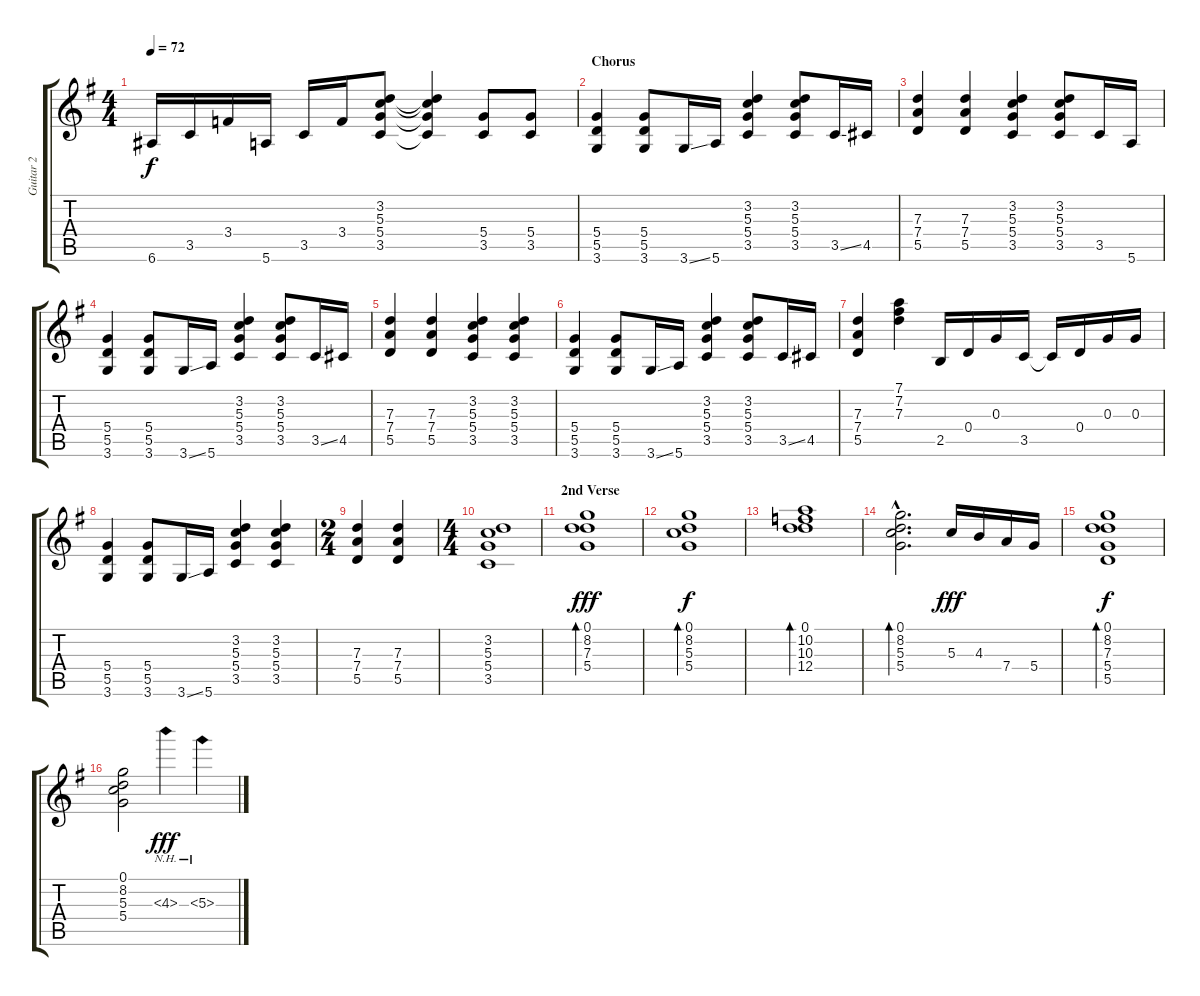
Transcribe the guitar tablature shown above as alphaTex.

\track ("Guitar 2" "Guitar 2") {instrument overdrivenguitar}
\staff {score tabs}
\tuning (D4 B3 G3 D3 A2 E2) {hide}
\ts (4 4)
\tempo 72
\clef g2
\ks g
6.6.16{dy f} 3.5.16 3.4.16 5.6.16 3.5.16 3.4.16 (3.2 5.3 5.4 3.5).8 (3.2{t} 5.3{t} 5.4{t} 3.5{t}).4 (5.4 3.5).8 (5.4 3.5).8 |
\section ("" "Chorus")
(5.4 5.5 3.6).4 (5.4 5.5 3.6).8 3.6{ss}.16 5.6.16 (3.2 5.3 5.4 3.5).4 (3.2 5.3 5.4 3.5).8 3.5{ss}.16 4.5.16 |
(7.3 7.4 5.5).4 (7.3 7.4 5.5).4 (3.2 5.3 5.4 3.5).4 (3.2 5.3 5.4 3.5).8 3.5.16 5.6.16 |
(5.4 5.5 3.6).4 (5.4 5.5 3.6).8 3.6{ss}.16 5.6.16 (3.2 5.3 5.4 3.5).4 (3.2 5.3 5.4 3.5).8 3.5{ss}.16 4.5.16 |
(7.3 7.4 5.5).4 (7.3 7.4 5.5).4 (3.2 5.3 5.4 3.5).4 (3.2 5.3 5.4 3.5).4 |
(5.4 5.5 3.6).4 (5.4 5.5 3.6).8 3.6{ss}.16 5.6.16 (3.2 5.3 5.4 3.5).4 (3.2 5.3 5.4 3.5).8 3.5{ss}.16 4.5.16 |
(7.3 7.4 5.5).4 (7.1 7.2 7.3).4 2.5.16 0.4.16 0.3.16 3.5.16 3.5{t}.16 0.4.16 0.3.16 0.3.16 |
(5.4 5.5 3.6).4 (5.4 5.5 3.6).8 3.6{ss}.16 5.6.16 (3.2 5.3 5.4 3.5).4 (3.2 5.3 5.4 3.5).4 |
\ts (2 4)
(7.3 7.4 5.5).4 (7.3 7.4 5.5).4 |
\ts (4 4)
(3.2 5.3 5.4 3.5).1 |
\section ("" "2nd Verse")
(0.1 8.2 7.3 5.4).1{bd 240 dy fff volume 16 instrument electricguitarclean} |
(0.1 8.2 5.3 5.4).1{bd 240 dy f} |
(0.1 10.2 10.3 12.4).1{bd 240} |
(0.1{hac} 8.2{hac} 5.3{hac} 5.4{hac}).2{d bd 240} 5.3.16{dy fff} 4.3.16 7.4.16 5.4.16 |
(0.1 8.2 7.3 5.4 5.5).1{bd 240 dy f} |
(0.1 8.2 5.3 5.4).2 4.3{nh}.4{dy fff} 5.3{nh}.4
